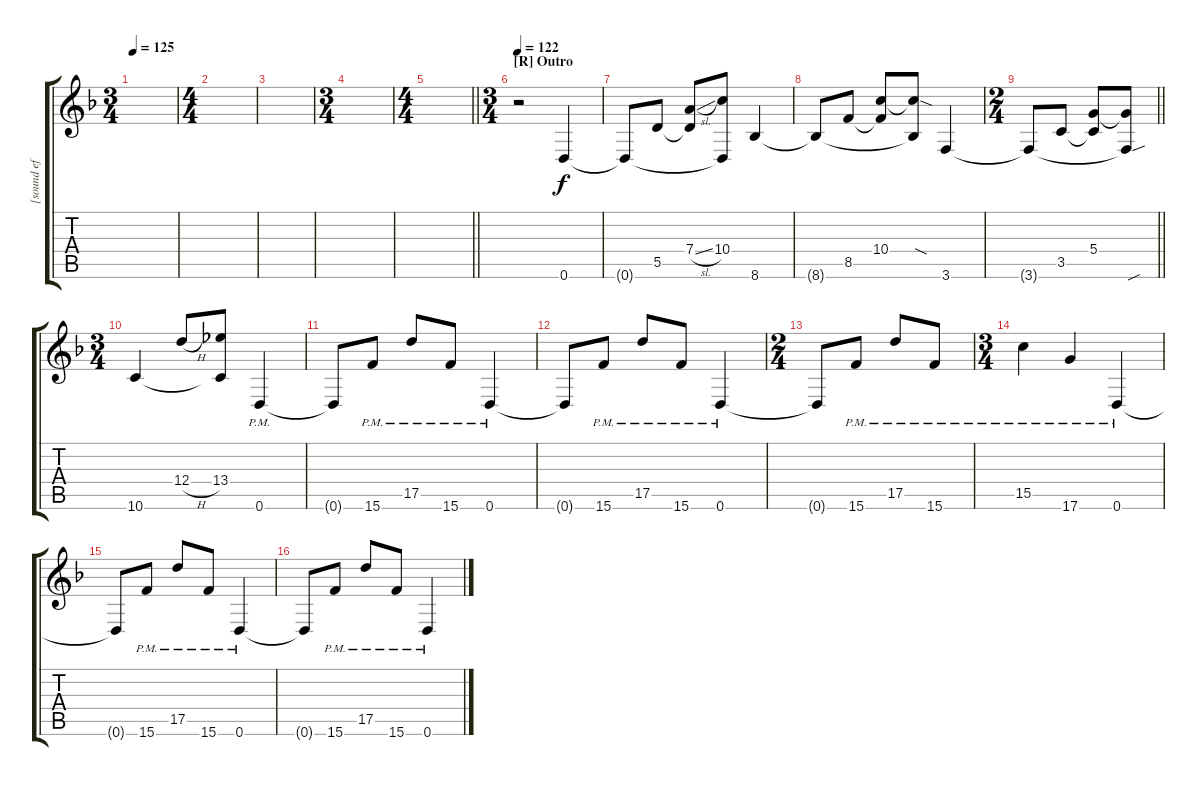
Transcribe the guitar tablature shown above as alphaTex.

\track (" [sound effects]" " [sound ef") {instrument electricguitarclean}
\staff {score tabs}
\tuning (E4 B3 G3 D3 A2 D2) {hide}
\ts (3 4)
\tempo 125
\clef g2
\ks dminor
|
\ts (4 4)
|
|
\ts (3 4)
|
\ts (4 4)
\barLineRight lightlight
|
\ts (3 4)
\section ("" "[R] Outro")
\tempo 120
\tempo 122
r.2{volume 5 balance 8 instrument electricguitarclean} 0.6.4{dy f} |
0.6{t}.8 5.5.8 (7.4{sl} 5.5{t}).8 (10.4 0.6{t}).8 8.6.4 |
8.6{t}.8 8.5.8 (10.4 8.5{t}).8 (10.4{sod t} 8.6{t}).8 3.6.4 |
\ts (2 4)
\barLineRight lightlight
3.6{t}.8 3.5.8 (5.4 3.5{t}).8 (5.4{t} 3.6{sou t}).8 |
\ts (3 4)
10.6.4 12.4{h}.8 (13.4 10.6{t}).8 0.6{pm}.4{instrument electricguitarmuted} |
0.6{t}.8 15.6{pm}.8 17.5{pm}.8 15.6{pm}.8 0.6{pm}.4 |
0.6{t}.8 15.6{pm}.8 17.5{pm}.8 15.6{pm}.8 0.6{pm}.4 |
\ts (2 4)
0.6{t}.8 15.6{pm}.8 17.5{pm}.8 15.6{pm}.8 |
\ts (3 4)
15.5{pm}.4 17.6{pm}.4 0.6{pm}.4 |
0.6{t}.8 15.6{pm}.8 17.5{pm}.8 15.6{pm}.8 0.6{pm}.4 |
0.6{t}.8 15.6{pm}.8 17.5{pm}.8 15.6{pm}.8 0.6{pm}.4
